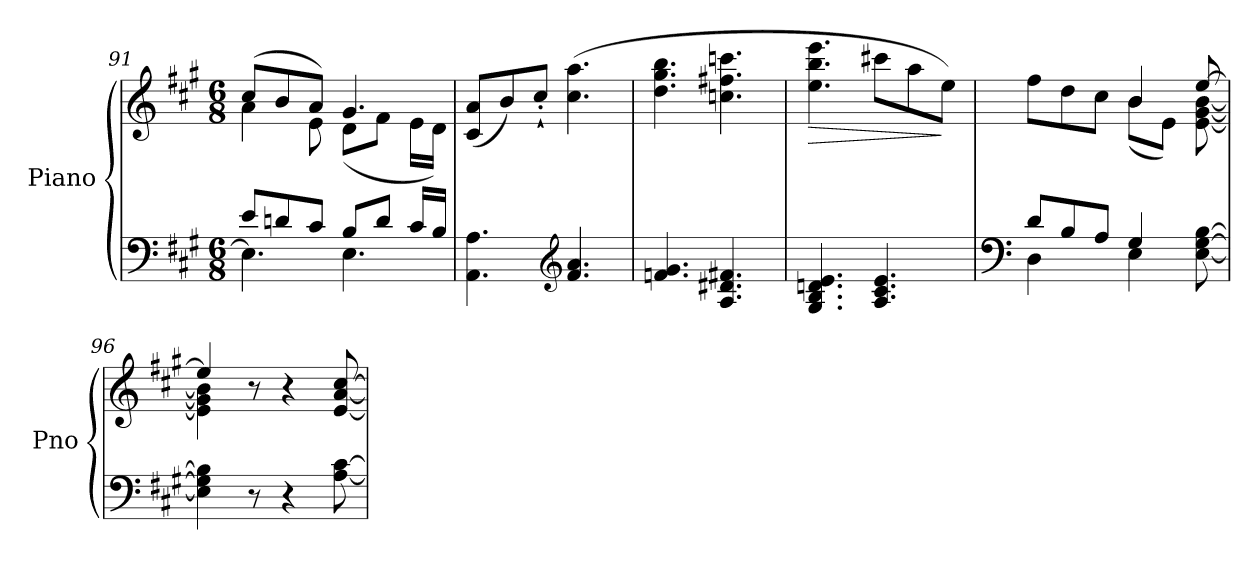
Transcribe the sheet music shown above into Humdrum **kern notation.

**kern	**kern	**dynam
*part1	*part1	*part1
*staff2	*staff1	*staff1/2
*I"Piano	*	*
*I'Pno	*	*
!!LO:LB:g=z
*clefF4	*clefG2	*
*k[f#c#g#]	*k[f#c#g#]	*
*M6/8	*M6/8	*
=91	=91	=91
*^	*^	*
8e/L	4.E\]	(8cc#/L	4a\	.
8dn/	.	8b/	.	.
8c#/J	.	8a/J)	8e\	.
8B/L	4.E\	4.g#/	(>8d\L	.
8d/J	.	.	8f#\J	.
16c#/LL	.	.	16e\LL	.
16B/JJ	.	.	16d\JJ)	.
*v	*v	*	*	*
*	*v	*v	*
=92	=92	=92
4.AA\ 4.A\	(8c#/ 8a/L	.
.	8b/)	.
.	8cc#`'/J	.
*clefG2	*	*
!	!	!LO:DY:b
4.f#/ 4.a/	(4.cc#\ 4.aa\	other-dynamics
=93	=93	=93
4.fn/ 4.g#/	4.dd\ 4.gg#\ 4.bb\	.
4.A/ 4.d#X/ 4.f#X/	4.ccn\ 4.ff#X\ 4.cccn\	.
=94	=94	=94
!	!	!LO:HP:b
4.G#/ 4.B/ 4.dn/ 4.e/	4.ee\ 4.bb\ 4.eee\	>
4.A/ 4.c#/ 4.e/	8ccc#X\L	.
.	8aa\	.
.	8ee\J)	]
=95	=95	=95
*clefF4	*	*
*^	*^	*
8d/L	4D\	8ff#\L	4.ryy	.
8B/	.	8dd\	.	.
8A/J	8ryy	8cc#\J	.	.
4G#/	4E\	4b/	(8b\L	.
.	.	.	8e\J)	.
!	!	!	!	!LO:DY:b
[8E\ [8G#\ [8B\	8ryy	[8ee/	[8e\ [8g#\ [8b\	other-dynamics
*v	*v	*	*	*
=96	=96	=96	=96
4E\] 4G#\] 4B\]	4ee/]	4e\] 4g#\] 4b\]	.
8r	8r	2ryy	.
4r	4r	.	.
[8A\ [8c#\	[8e/ [8a/ [8cc#/	.	.
*	*v	*v	*
=	=	=
*-	*-	*-
